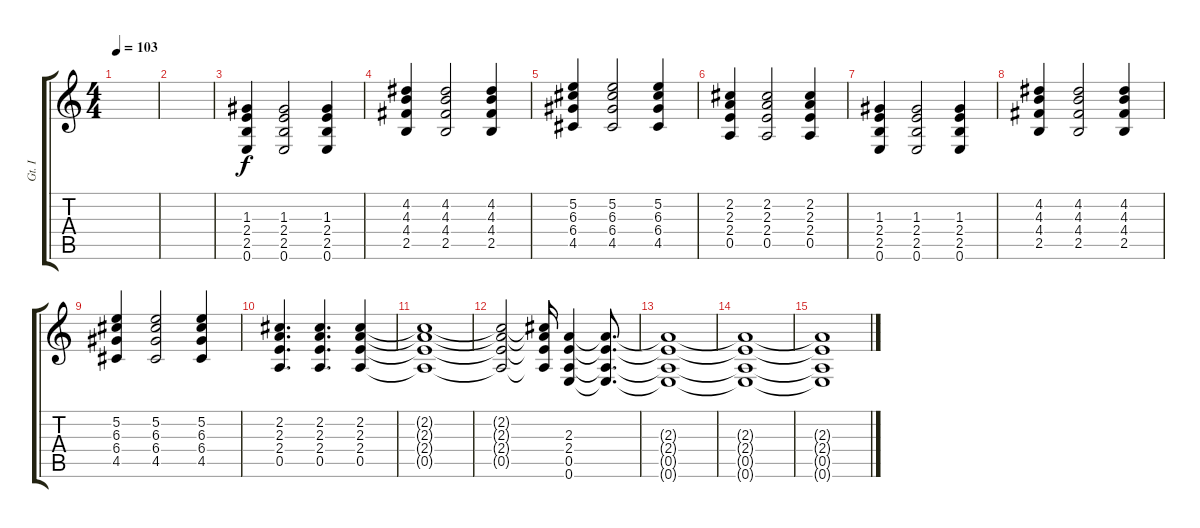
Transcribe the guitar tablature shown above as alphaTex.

\track ("Gt. I" "Gt. I") {instrument distortionguitar}
\staff {score tabs}
\tuning (E4 B3 G3 D3 A2 E2) {hide}
\ts (4 4)
\tempo 103
\clef g2
\ks c
|
|
(1.3 2.4 2.5 0.6).4 (1.3 2.4 2.5 0.6).2 (1.3 2.4 2.5 0.6).4 |
(4.2 4.3 4.4 2.5).4 (4.2 4.3 4.4 2.5).2 (4.2 4.3 4.4 2.5).4 |
(5.2 6.3 6.4 4.5).4 (5.2 6.3 6.4 4.5).2 (5.2 6.3 6.4 4.5).4 |
(2.2 2.3 2.4 0.5).4 (2.2 2.3 2.4 0.5).2 (2.2 2.3 2.4 0.5).4 |
(1.3 2.4 2.5 0.6).4 (1.3 2.4 2.5 0.6).2 (1.3 2.4 2.5 0.6).4 |
(4.2 4.3 4.4 2.5).4 (4.2 4.3 4.4 2.5).2 (4.2 4.3 4.4 2.5).4 |
(5.2 6.3 6.4 4.5).4 (5.2 6.3 6.4 4.5).2 (5.2 6.3 6.4 4.5).4 |
(2.2 2.3 2.4 0.5).4{d} (2.2 2.3 2.4 0.5).4{d} (2.2 2.3 2.4 0.5).4 |
(2.2{t} 2.3{t} 2.4{t} 0.5{t}).1 |
(2.2{t} 2.3{t} 2.4{t} 0.5{t}).2 (2.2{t} 2.3{t} 2.4{t} 0.5{t}).16 (2.3 2.4 0.5 0.6).4 (2.3{t} 2.4{t} 0.5{t} 0.6{t}).8{d} |
(2.3{t} 2.4{t} 0.5{t} 0.6{t}).1 |
(2.3{t} 2.4{t} 0.5{t} 0.6{t}).1 |
(2.3{t} 2.4{t} 0.5{t} 0.6{t}).1
